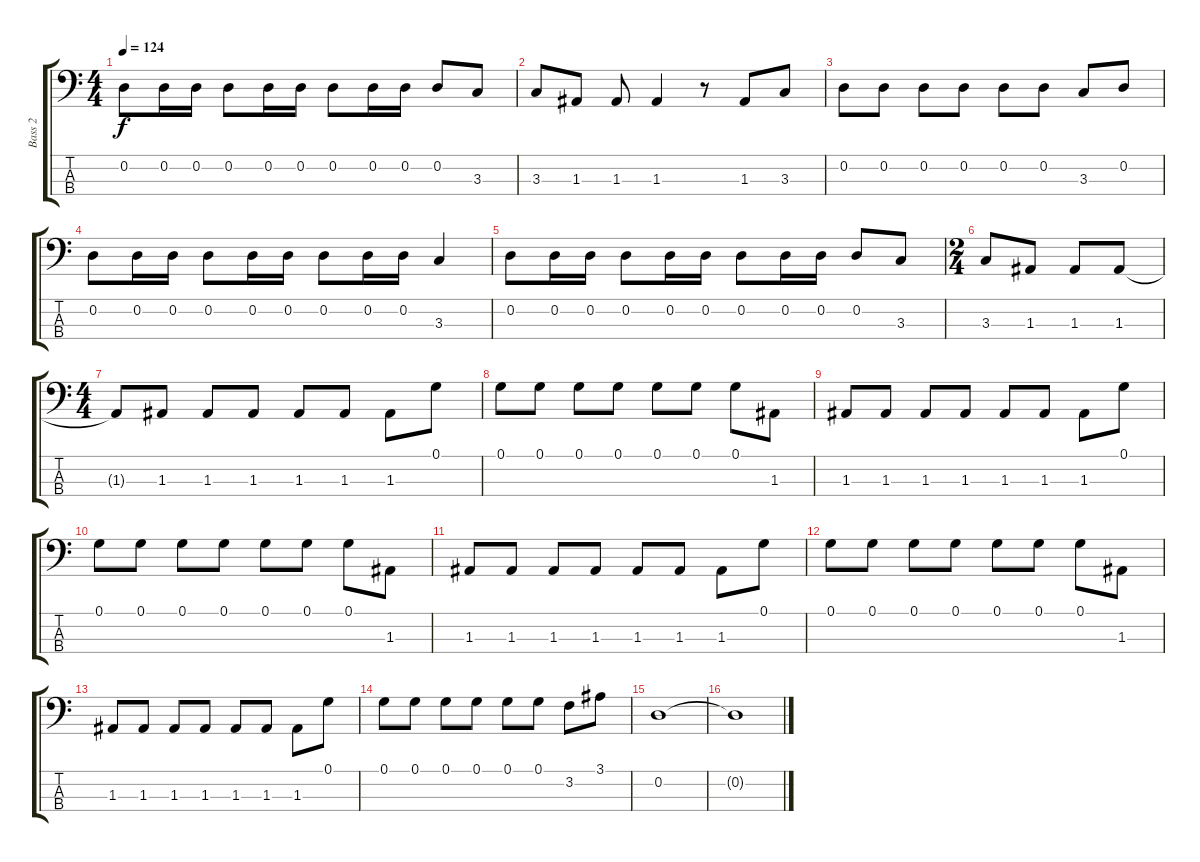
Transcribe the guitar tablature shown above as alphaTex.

\track ("Bass 2" "Bass 2") {instrument electricbassfinger}
\staff {score tabs}
\tuning (G2 D2 A1 E1) {hide}
\ts (4 4)
\tempo 124
\clef f4
\ks c
0.2.8{dy f} 0.2.16 0.2.16 0.2.8 0.2.16 0.2.16 0.2.8 0.2.16 0.2.16 0.2.8 3.3.8 |
3.3.8 1.3.8 1.3.8 1.3.4 r.8 1.3.8 3.3.8 |
0.2.8 0.2.8 0.2.8 0.2.8 0.2.8 0.2.8 3.3.8 0.2.8 |
0.2.8 0.2.16 0.2.16 0.2.8 0.2.16 0.2.16 0.2.8 0.2.16 0.2.16 3.3.4 |
0.2.8 0.2.16 0.2.16 0.2.8 0.2.16 0.2.16 0.2.8 0.2.16 0.2.16 0.2.8 3.3.8 |
\ts (2 4)
3.3.8 1.3.8 1.3.8 1.3.8 |
\ts (4 4)
1.3{t}.8 1.3.8 1.3.8 1.3.8 1.3.8 1.3.8 1.3.8 0.1.8 |
0.1.8 0.1.8 0.1.8 0.1.8 0.1.8 0.1.8 0.1.8 1.3.8 |
1.3.8 1.3.8 1.3.8 1.3.8 1.3.8 1.3.8 1.3.8 0.1.8 |
0.1.8 0.1.8 0.1.8 0.1.8 0.1.8 0.1.8 0.1.8 1.3.8 |
1.3.8 1.3.8 1.3.8 1.3.8 1.3.8 1.3.8 1.3.8 0.1.8 |
0.1.8 0.1.8 0.1.8 0.1.8 0.1.8 0.1.8 0.1.8 1.3.8 |
1.3.8 1.3.8 1.3.8 1.3.8 1.3.8 1.3.8 1.3.8 0.1.8 |
0.1.8 0.1.8 0.1.8 0.1.8 0.1.8 0.1.8 3.2.8 3.1.8 |
0.2.1 |
0.2{t}.1
